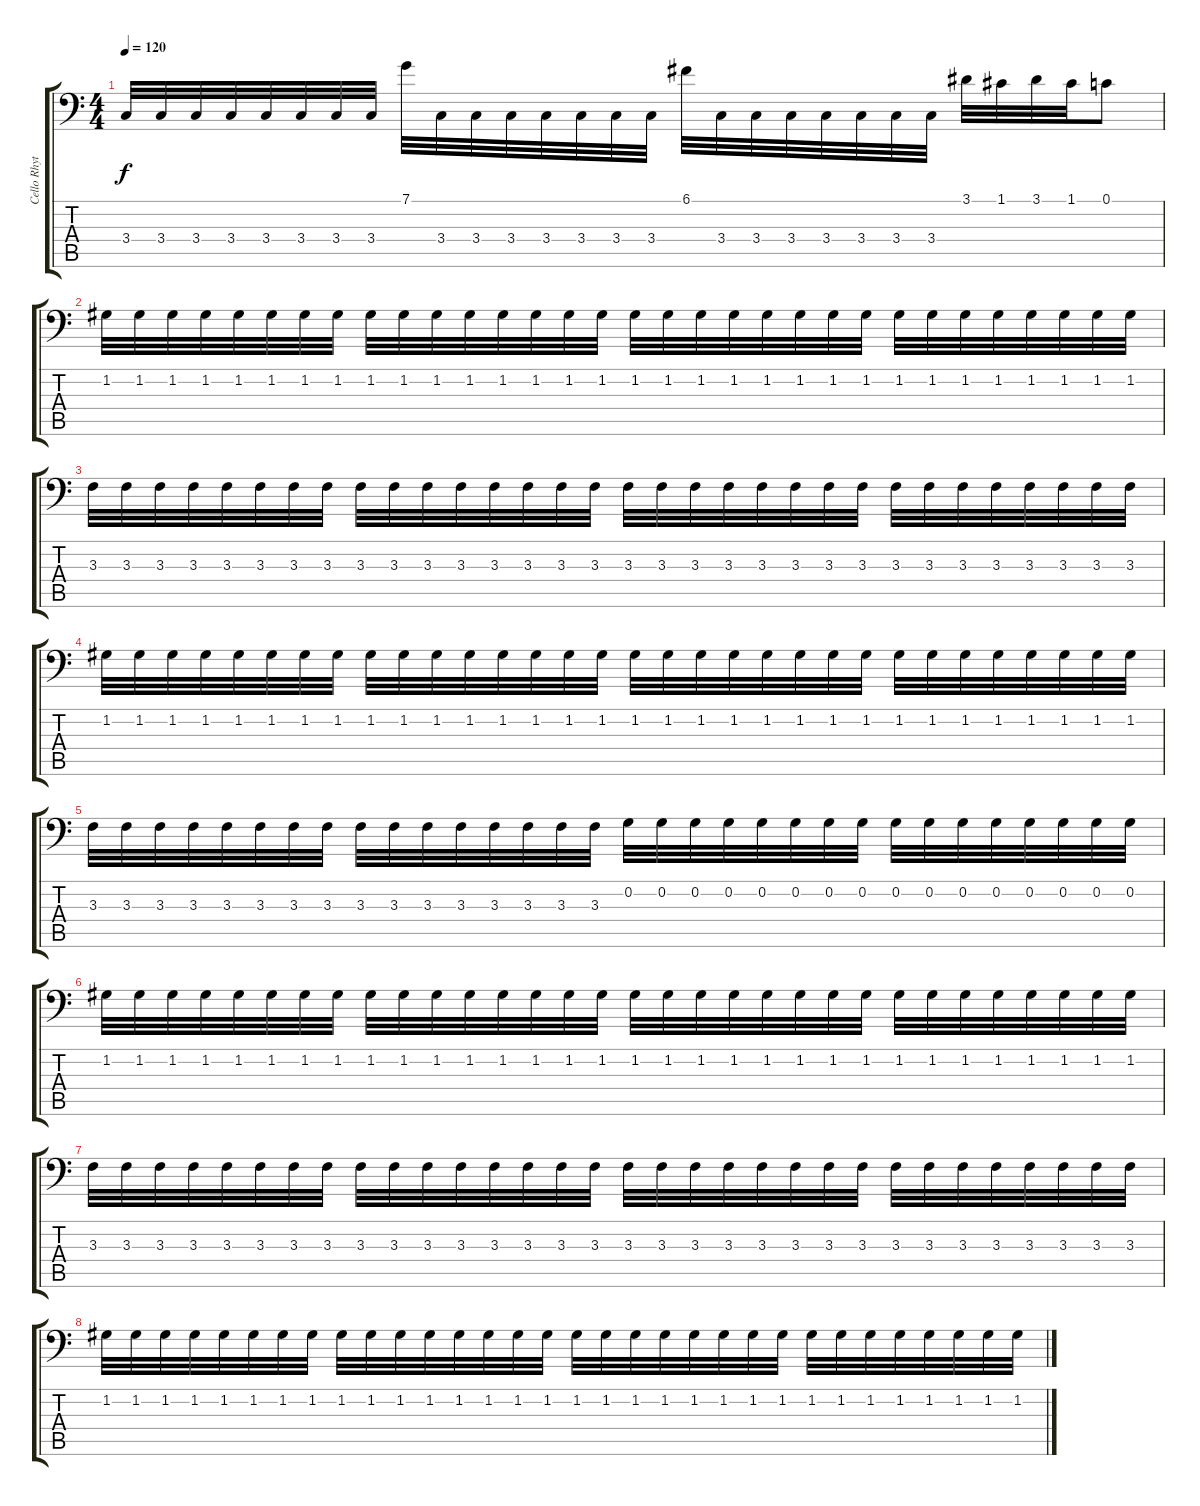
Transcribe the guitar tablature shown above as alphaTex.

\track ("Cello Rhythm 1 Distortion" "Cello Rhyt") {instrument distortionguitar}
\staff {score tabs}
\tuning (C3 G2 D2 A1 E1 B0) {hide}
\ts (4 4)
\tempo 120
\clef f4
\ks c
3.4.32{dy f} 3.4.32 3.4.32 3.4.32 3.4.32 3.4.32 3.4.32 3.4.32 7.1.32 3.4.32 3.4.32 3.4.32 3.4.32 3.4.32 3.4.32 3.4.32 6.1.32 3.4.32 3.4.32 3.4.32 3.4.32 3.4.32 3.4.32 3.4.32 3.1.32 1.1.32 3.1.32 1.1.32 0.1.8 |
1.2.32 1.2.32 1.2.32 1.2.32 1.2.32 1.2.32 1.2.32 1.2.32 1.2.32 1.2.32 1.2.32 1.2.32 1.2.32 1.2.32 1.2.32 1.2.32 1.2.32 1.2.32 1.2.32 1.2.32 1.2.32 1.2.32 1.2.32 1.2.32 1.2.32 1.2.32 1.2.32 1.2.32 1.2.32 1.2.32 1.2.32 1.2.32 |
3.3.32 3.3.32 3.3.32 3.3.32 3.3.32 3.3.32 3.3.32 3.3.32 3.3.32 3.3.32 3.3.32 3.3.32 3.3.32 3.3.32 3.3.32 3.3.32 3.3.32 3.3.32 3.3.32 3.3.32 3.3.32 3.3.32 3.3.32 3.3.32 3.3.32 3.3.32 3.3.32 3.3.32 3.3.32 3.3.32 3.3.32 3.3.32 |
1.2.32 1.2.32 1.2.32 1.2.32 1.2.32 1.2.32 1.2.32 1.2.32 1.2.32 1.2.32 1.2.32 1.2.32 1.2.32 1.2.32 1.2.32 1.2.32 1.2.32 1.2.32 1.2.32 1.2.32 1.2.32 1.2.32 1.2.32 1.2.32 1.2.32 1.2.32 1.2.32 1.2.32 1.2.32 1.2.32 1.2.32 1.2.32 |
3.3.32 3.3.32 3.3.32 3.3.32 3.3.32 3.3.32 3.3.32 3.3.32 3.3.32 3.3.32 3.3.32 3.3.32 3.3.32 3.3.32 3.3.32 3.3.32 0.2.32 0.2.32 0.2.32 0.2.32 0.2.32 0.2.32 0.2.32 0.2.32 0.2.32 0.2.32 0.2.32 0.2.32 0.2.32 0.2.32 0.2.32 0.2.32 |
1.2.32 1.2.32 1.2.32 1.2.32 1.2.32 1.2.32 1.2.32 1.2.32 1.2.32 1.2.32 1.2.32 1.2.32 1.2.32 1.2.32 1.2.32 1.2.32 1.2.32 1.2.32 1.2.32 1.2.32 1.2.32 1.2.32 1.2.32 1.2.32 1.2.32 1.2.32 1.2.32 1.2.32 1.2.32 1.2.32 1.2.32 1.2.32 |
3.3.32 3.3.32 3.3.32 3.3.32 3.3.32 3.3.32 3.3.32 3.3.32 3.3.32 3.3.32 3.3.32 3.3.32 3.3.32 3.3.32 3.3.32 3.3.32 3.3.32 3.3.32 3.3.32 3.3.32 3.3.32 3.3.32 3.3.32 3.3.32 3.3.32 3.3.32 3.3.32 3.3.32 3.3.32 3.3.32 3.3.32 3.3.32 |
1.2.32 1.2.32 1.2.32 1.2.32 1.2.32 1.2.32 1.2.32 1.2.32 1.2.32 1.2.32 1.2.32 1.2.32 1.2.32 1.2.32 1.2.32 1.2.32 1.2.32 1.2.32 1.2.32 1.2.32 1.2.32 1.2.32 1.2.32 1.2.32 1.2.32 1.2.32 1.2.32 1.2.32 1.2.32 1.2.32 1.2.32 1.2.32
